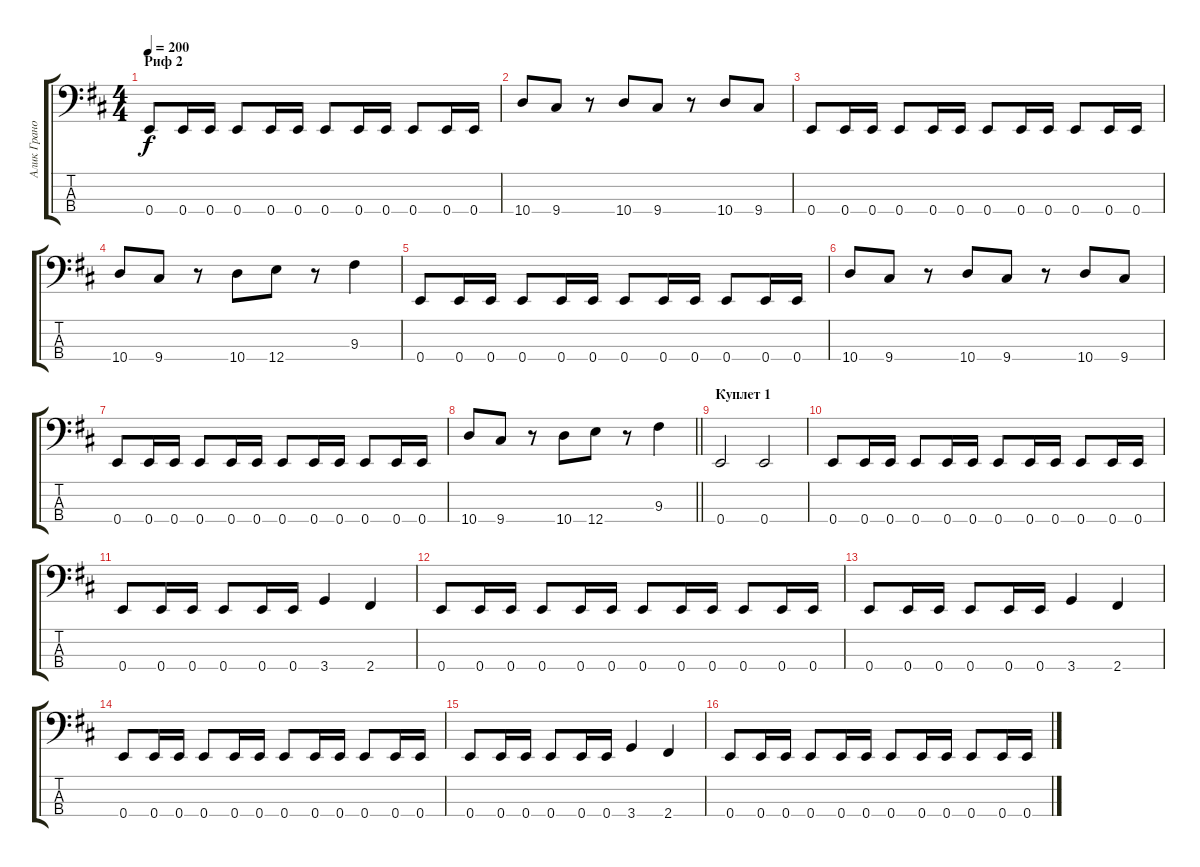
\track ("Алик Грановский" "Алик Грано") {instrument electricbassfinger}
\staff {score tabs}
\tuning (G2 D2 A1 E1) {hide}
\ts (4 4)
\section ("" "Риф 2")
\tempo 200
\clef f4
\ks d
0.4.8{dy f} 0.4.16 0.4.16 0.4.8 0.4.16 0.4.16 0.4.8 0.4.16 0.4.16 0.4.8 0.4.16 0.4.16 |
10.4.8 9.4.8 r.8 10.4.8{beam merge} 9.4.8 r.8 10.4.8 9.4.8 |
0.4.8 0.4.16 0.4.16 0.4.8 0.4.16 0.4.16 0.4.8 0.4.16 0.4.16 0.4.8 0.4.16 0.4.16 |
10.4.8 9.4.8 r.8 10.4.8{beam merge} 12.4.8 r.8 9.3.4 |
0.4.8 0.4.16 0.4.16 0.4.8 0.4.16 0.4.16 0.4.8 0.4.16 0.4.16 0.4.8 0.4.16 0.4.16 |
10.4.8 9.4.8 r.8 10.4.8{beam merge} 9.4.8 r.8 10.4.8 9.4.8 |
0.4.8 0.4.16 0.4.16 0.4.8 0.4.16 0.4.16 0.4.8 0.4.16 0.4.16 0.4.8 0.4.16 0.4.16 |
\barLineRight lightlight
10.4.8 9.4.8 r.8 10.4.8{beam merge} 12.4.8 r.8 9.3.4 |
\section ("" "Куплет 1")
0.4.2 0.4.2 |
0.4.8 0.4.16 0.4.16 0.4.8 0.4.16 0.4.16 0.4.8 0.4.16 0.4.16 0.4.8 0.4.16 0.4.16 |
0.4.8 0.4.16 0.4.16 0.4.8 0.4.16 0.4.16 3.4.4 2.4.4 |
0.4.8 0.4.16 0.4.16 0.4.8 0.4.16 0.4.16 0.4.8 0.4.16 0.4.16 0.4.8 0.4.16 0.4.16 |
0.4.8 0.4.16 0.4.16 0.4.8 0.4.16 0.4.16 3.4.4 2.4.4 |
0.4.8 0.4.16 0.4.16 0.4.8 0.4.16 0.4.16 0.4.8 0.4.16 0.4.16 0.4.8 0.4.16 0.4.16 |
0.4.8 0.4.16 0.4.16 0.4.8 0.4.16 0.4.16 3.4.4 2.4.4 |
0.4.8 0.4.16 0.4.16 0.4.8 0.4.16 0.4.16 0.4.8 0.4.16 0.4.16 0.4.8 0.4.16 0.4.16
